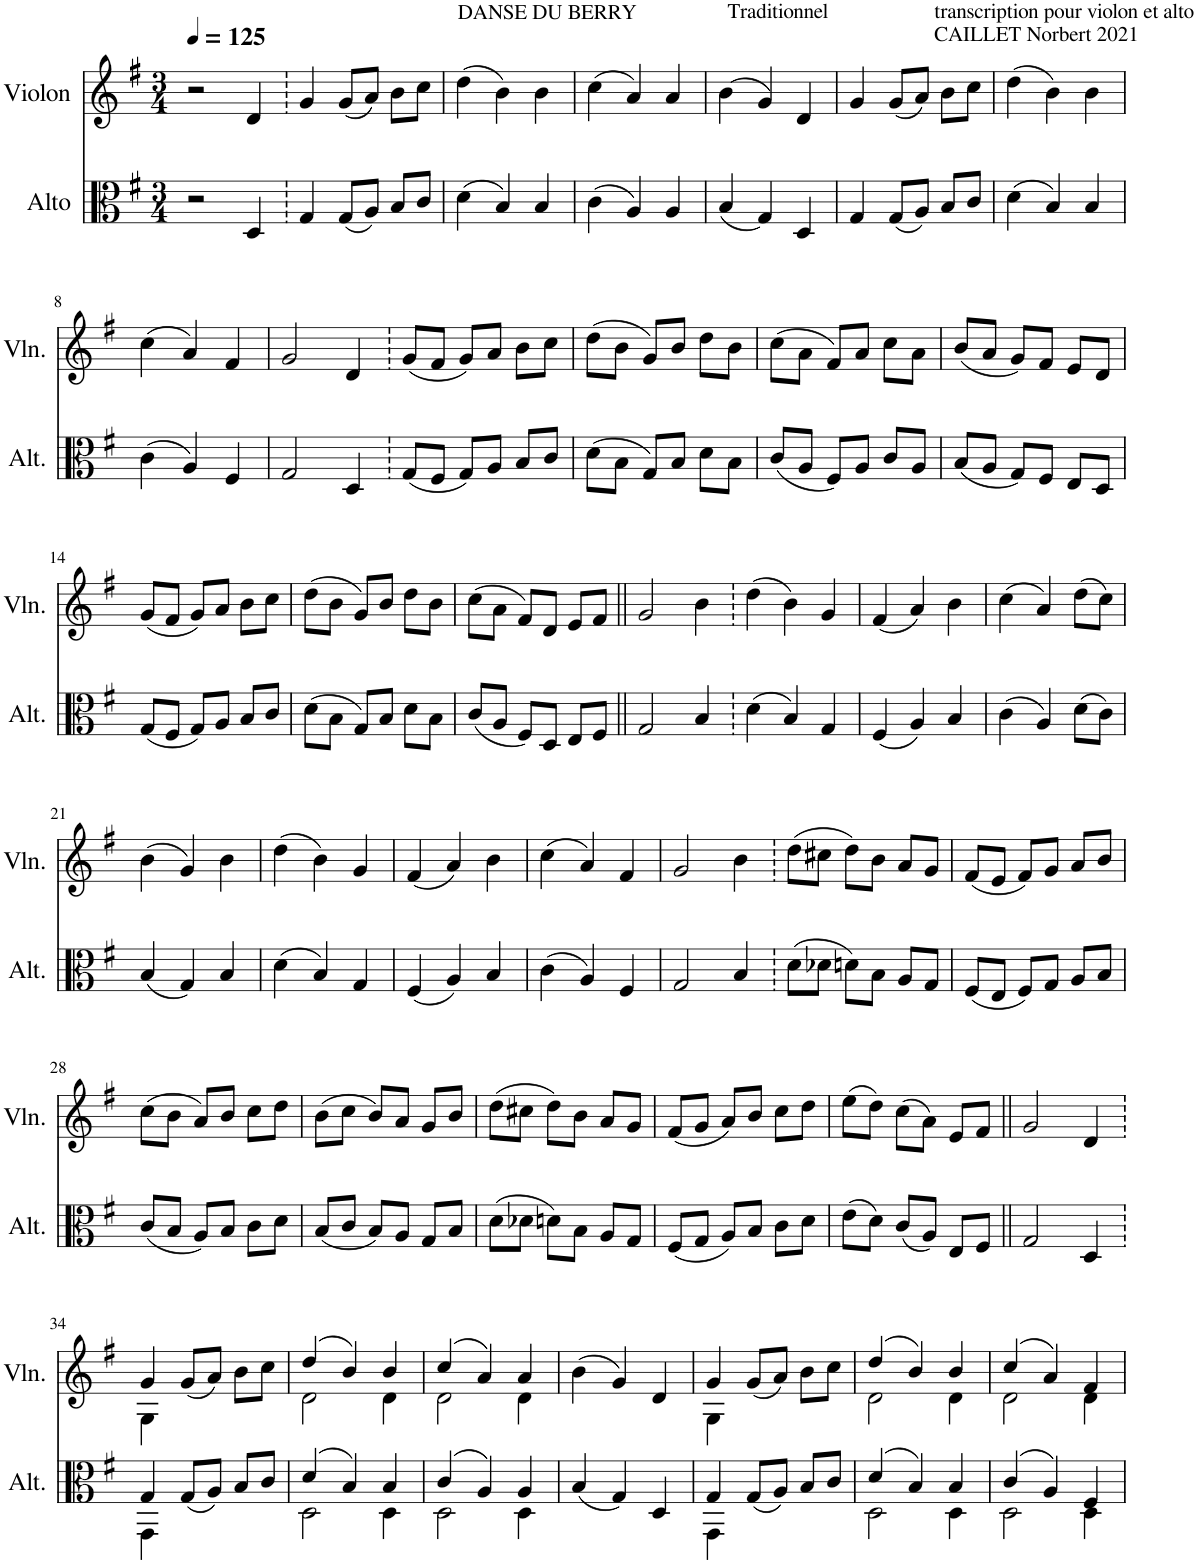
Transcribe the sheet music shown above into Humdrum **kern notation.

**kern	**kern
*part2	*part1
*staff2	*staff1
*I"Alto	*I"Violon
*I'Alt.	*I'Vln.
*clefC3	*clefG2
*k[f#]	*k[f#]
*M3/4	*M3/4
*MM125	*MM125
=1	=1
2r	2r
4D/	4d/
=2	=2
4G/	4g/
(8G/L	(8g/L
8A/J)	8a/J)
8B/L	8b\L
8c/J	8cc\J
=3	=3
(4d\	(4dd\
4B/)	4b\)
4B/	4b\
=4	=4
!	!LO:TX:a:t=DANSE DU BERRY
(4c\	(4cc\
4A/)	4a/)
4A/	4a/
=5	=5
!	!LO:TX:a:t=Traditionnel
(4B/	(4b\
4G/)	4g/)
4D/	4d/
=6	=6
4G/	4g/
(8G/L	(8g/L
8A/J)	8a/J)
8B/L	8b\L
8c/J	8cc\J
=7	=7
!	!LO:TX:a:t=transcription pour violon et alto
!	!LO:TX:a:t=CAILLET Norbert 2021
(4d\	(4dd\
4B/)	4b\)
4B/	4b\
!!LO:LB:g=z
=8	=8
(4c\	(4cc\
4A/)	4a/)
4F#/	4f#/
=9	=9
2G/	2g/
4D/	4d/
=10	=10
(8G/L	(8g/L
8F#/J	8f#/J
8G/L)	8g/L)
8A/J	8a/J
8B/L	8b\L
8c/J	8cc\J
=11	=11
(8d\L	(8dd\L
8B\J	8b\J
8G/L)	8g/L)
8B/J	8b/J
8d\L	8dd\L
8B\J	8b\J
=12	=12
(8c/L	(8cc\L
8A/J	8a\J
8F#/L)	8f#/L)
8A/J	8a/J
8c/L	8cc\L
8A/J	8a\J
=13	=13
(8B/L	(8b/L
8A/J	8a/J
8G/L)	8g/L)
8F#/J	8f#/J
8E/L	8e/L
8D/J	8d/J
!!LO:LB:g=z
=14	=14
(8G/L	(8g/L
8F#/J	8f#/J
8G/L)	8g/L)
8A/J	8a/J
8B/L	8b\L
8c/J	8cc\J
=15	=15
(8d\L	(8dd\L
8B\J	8b\J
8G/L)	8g/L)
8B/J	8b/J
8d\L	8dd\L
8B\J	8b\J
=16	=16
(8c/L	(8cc\L
8A/J	8a\J
8F#/L)	8f#/L)
8D/J	8d/J
8E/L	8e/L
8F#/J	8f#/J
=17||	=17||
2G/	2g/
4B/	4b\
=18	=18
(4d\	(4dd\
4B/)	4b\)
4G/	4g/
=19	=19
(4F#/	(4f#/
4A/)	4a/)
4B/	4b\
=20	=20
(4c\	(4cc\
4A/)	4a/)
(8d\L	(8dd\L
8c\J)	8cc\J)
!!LO:LB:g=z
=21	=21
(4B/	(4b\
4G/)	4g/)
4B/	4b\
=22	=22
(4d\	(4dd\
4B/)	4b\)
4G/	4g/
=23	=23
(4F#/	(4f#/
4A/)	4a/)
4B/	4b\
=24	=24
(4c\	(4cc\
4A/)	4a/)
4F#/	4f#/
=25	=25
2G/	2g/
4B/	4b\
=26	=26
(8d\L	(8dd\L
8d-X\J	8cc#X\J
8dn\L)	8dd\L)
8B\J	8b\J
8A/L	8a/L
8G/J	8g/J
=27	=27
(8F#/L	(8f#/L
8E/J	8e/J
8F#/L)	8f#/L)
8G/J	8g/J
8A/L	8a/L
8B/J	8b/J
!!LO:LB:g=z
=28	=28
(8c/L	(8cc\L
8B/J	8b\J
8A/L)	8a/L)
8B/J	8b/J
8c\L	8cc\L
8d\J	8dd\J
=29	=29
(8B/L	(8b\L
8c/J	8cc\J
8B/L)	8b/L)
8A/J	8a/J
8G/L	8g/L
8B/J	8b/J
=30	=30
(8d\L	(8dd\L
8d-X\J	8cc#X\J
8dn\L)	8dd\L)
8B\J	8b\J
8A/L	8a/L
8G/J	8g/J
=31	=31
(8F#/L	(8f#/L
8G/J	8g/J
8A/L)	8a/L)
8B/J	8b/J
8c\L	8cc\L
8d\J	8dd\J
=32	=32
(8e\L	(8ee\L
8d\J)	8dd\J)
(8c/L	(8cc\L
8A/J)	8a\J)
8E/L	8e/L
8F#/J	8f#/J
=33||	=33||
2G/	2g/
4D/	4d/
!!LO:LB:g=z
=34	=34
*^	*^
4G/	4GG\	4g/	4G\
(8G/L	2ryy	(8g/L	2ryy
8A/J)	.	8a/J)	.
8B/L	.	8b\L	.
8c/J	.	8cc\J	.
=35	=35	=35	=35
(4d/	2D\	(4dd/	2d\
4B/)	.	4b/)	.
4B/	4D\	4b/	4d\
=36	=36	=36	=36
(4c/	2D\	(4cc/	2d\
4A/)	.	4a/)	.
4A/	4D\	4a/	4d\
*v	*v	*	*
*	*v	*v
=37	=37
(4B/	(4b\
4G/)	4g/)
4D/	4d/
=38	=38
*^	*^
4G/	4GG\	4g/	4G\
(8G/L	2ryy	(8g/L	2ryy
8A/J)	.	8a/J)	.
8B/L	.	8b\L	.
8c/J	.	8cc\J	.
=39	=39	=39	=39
(4d/	2D\	(4dd/	2d\
4B/)	.	4b/)	.
4B/	4D\	4b/	4d\
=40	=40	=40	=40
(4c/	2D\	(4cc/	2d\
4A/)	.	4a/)	.
4F#/	4D\	4f#/	4d\
*v	*v	*	*
*	*v	*v
=	=
*-	*-
